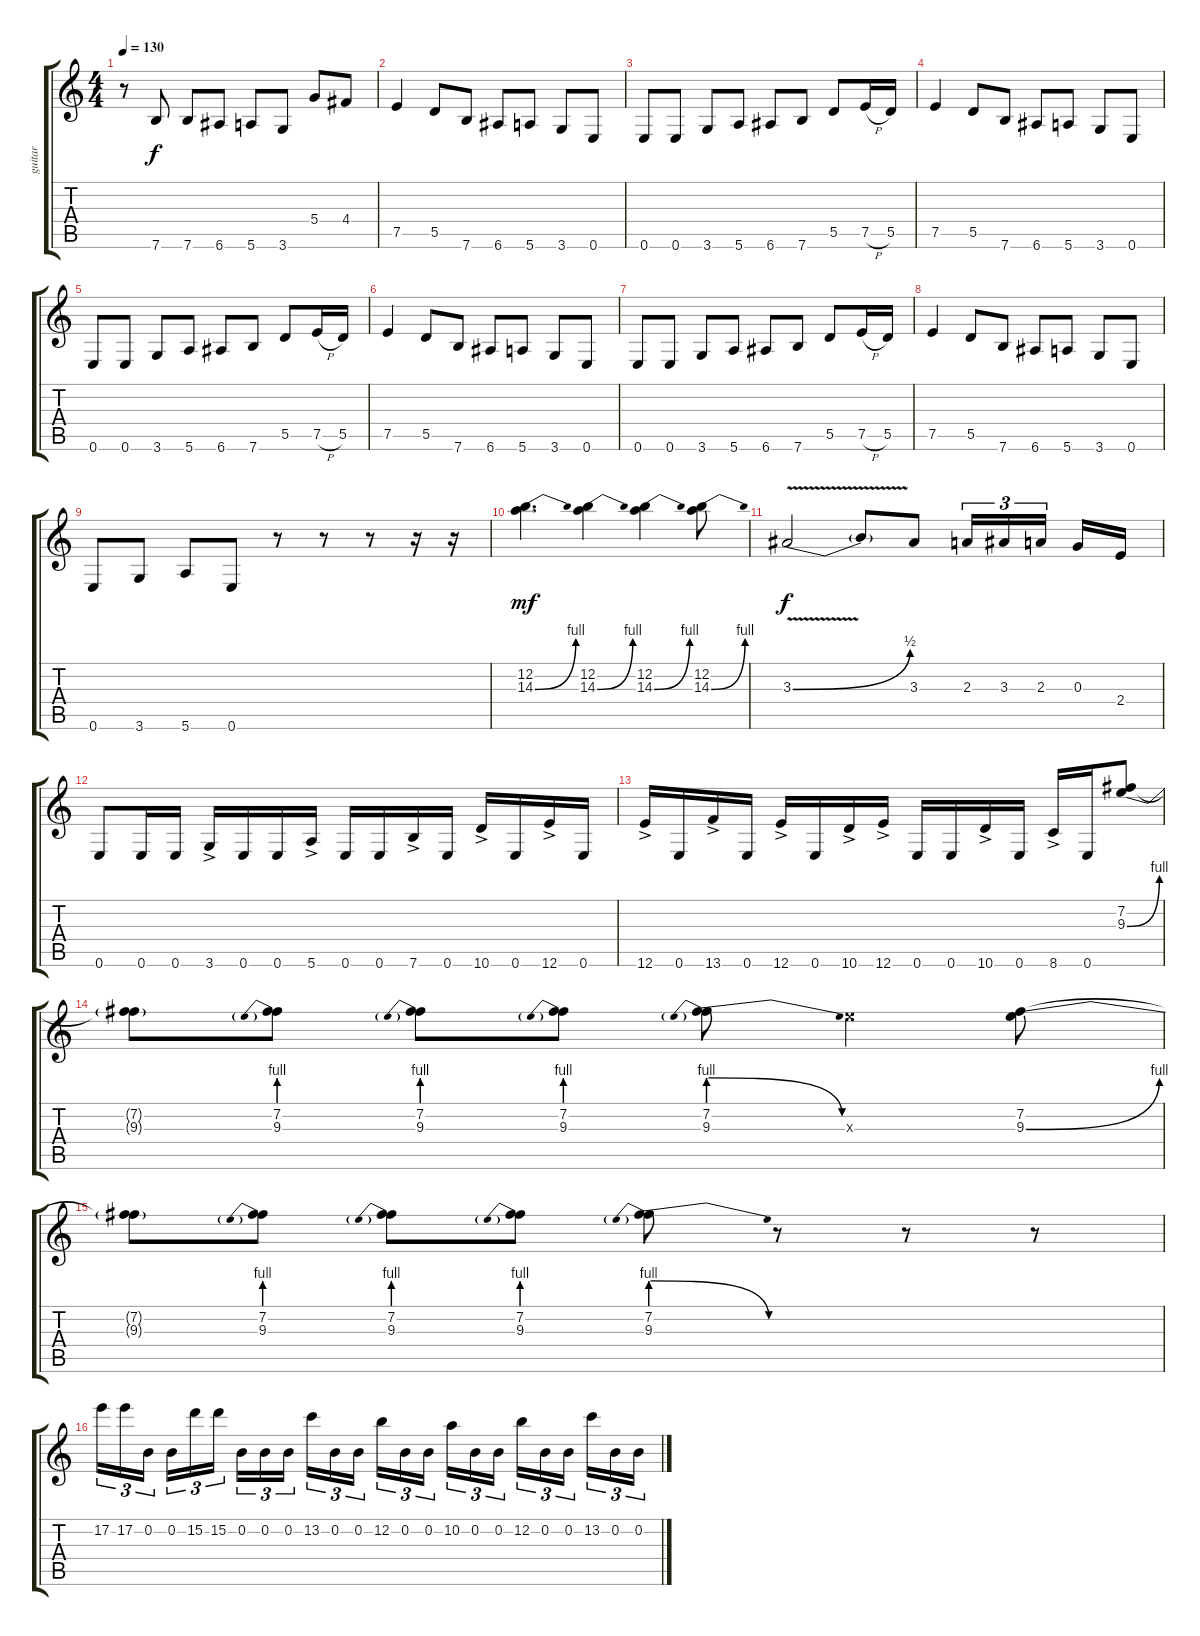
\track ("guitar" "guitar") {instrument distortionguitar}
\staff {score tabs}
\tuning (E4 B3 G3 D3 A2 E2) {hide}
\ts (4 4)
\tempo 130
\clef g2
\ks c
r.8{dy f} 7.6.8 7.6.8 6.6.8 5.6.8 3.6.8 5.4.8 4.4.8 |
7.5.4 5.5.8 7.6.8 6.6.8 5.6.8 3.6.8 0.6.8 |
0.6.8 0.6.8 3.6.8 5.6.8 6.6.8 7.6.8 5.5.8 7.5{h}.16 5.5.16 |
7.5.4 5.5.8 7.6.8 6.6.8 5.6.8 3.6.8 0.6.8 |
0.6.8 0.6.8 3.6.8 5.6.8 6.6.8 7.6.8 5.5.8 7.5{h}.16 5.5.16 |
7.5.4 5.5.8 7.6.8 6.6.8 5.6.8 3.6.8 0.6.8 |
0.6.8 0.6.8 3.6.8 5.6.8 6.6.8 7.6.8 5.5.8 7.5{h}.16 5.5.16 |
7.5.4 5.5.8 7.6.8 6.6.8 5.6.8 3.6.8 0.6.8 |
0.6.8 3.6.8 5.6.8 0.6.8 r.8 r.8 r.8 r.16 r.16 |
(12.2 14.3{be (bend 0 0 60 4)}).4{d dy mf} (12.2 14.3{be (bend 0 0 60 4)}).4 (12.2 14.3{be (bend 0 0 60 4)}).4 (12.2 14.3{be (bend 0 0 60 4)}).8 |
3.3{be (bend 0 0 60 2) v}.2{dy f} 3.3{t}.8 3.3.8 2.3.16{tu (3 2)} 3.3.16{tu (3 2)} 2.3.16{tu (3 2)} 0.3.16 2.4.16 |
0.6.8 0.6.16 0.6.16 3.6{ac}.16 0.6.16 0.6.16 5.6{ac}.16 0.6.16 0.6.16 7.6{ac}.16 0.6.16 10.6{ac}.16 0.6.16 12.6{ac}.16 0.6.16 |
12.6{ac}.16 0.6.16 13.6{ac}.16 0.6.16 12.6{ac}.16 0.6.16 10.6{ac}.16 12.6{ac}.16 0.6.16 0.6.16 10.6{ac}.16 0.6.16 8.6{ac}.16 0.6.16 (7.2 9.3{be (bend 0 0 60 4)}).8 |
(7.2{t} 9.3{t}).8 (7.2 9.3{be (prebend 0 4 60 4)}).8 (7.2 9.3{be (prebend 0 4 60 4)}).8 (7.2 9.3{be (prebend 0 4 60 4)}).8 (7.2 9.3{be (prebendrelease 0 4 60 0)}).8 9.3{x}.4 (7.2 9.3{be (bend 0 0 60 4)}).8 |
(7.2{t} 9.3{t}).8 (7.2 9.3{be (prebend 0 4 60 4)}).8 (7.2 9.3{be (prebend 0 4 60 4)}).8 (7.2 9.3{be (prebend 0 4 60 4)}).8 (7.2 9.3{be (prebendrelease 0 4 60 0)}).8 r.8 r.8 r.8 |
17.2.16{tu (3 2)} 17.2.16{tu (3 2)} 0.2.16{tu (3 2)} 0.2.16{tu (3 2)} 15.2.16{tu (3 2)} 15.2.16{tu (3 2)} 0.2.16{tu (3 2)} 0.2.16{tu (3 2)} 0.2.16{tu (3 2)} 13.2.16{tu (3 2)} 0.2.16{tu (3 2)} 0.2.16{tu (3 2)} 12.2.16{tu (3 2)} 0.2.16{tu (3 2)} 0.2.16{tu (3 2)} 10.2.16{tu (3 2)} 0.2.16{tu (3 2)} 0.2.16{tu (3 2)} 12.2.16{tu (3 2)} 0.2.16{tu (3 2)} 0.2.16{tu (3 2)} 13.2.16{tu (3 2)} 0.2.16{tu (3 2)} 0.2.16{tu (3 2)}
